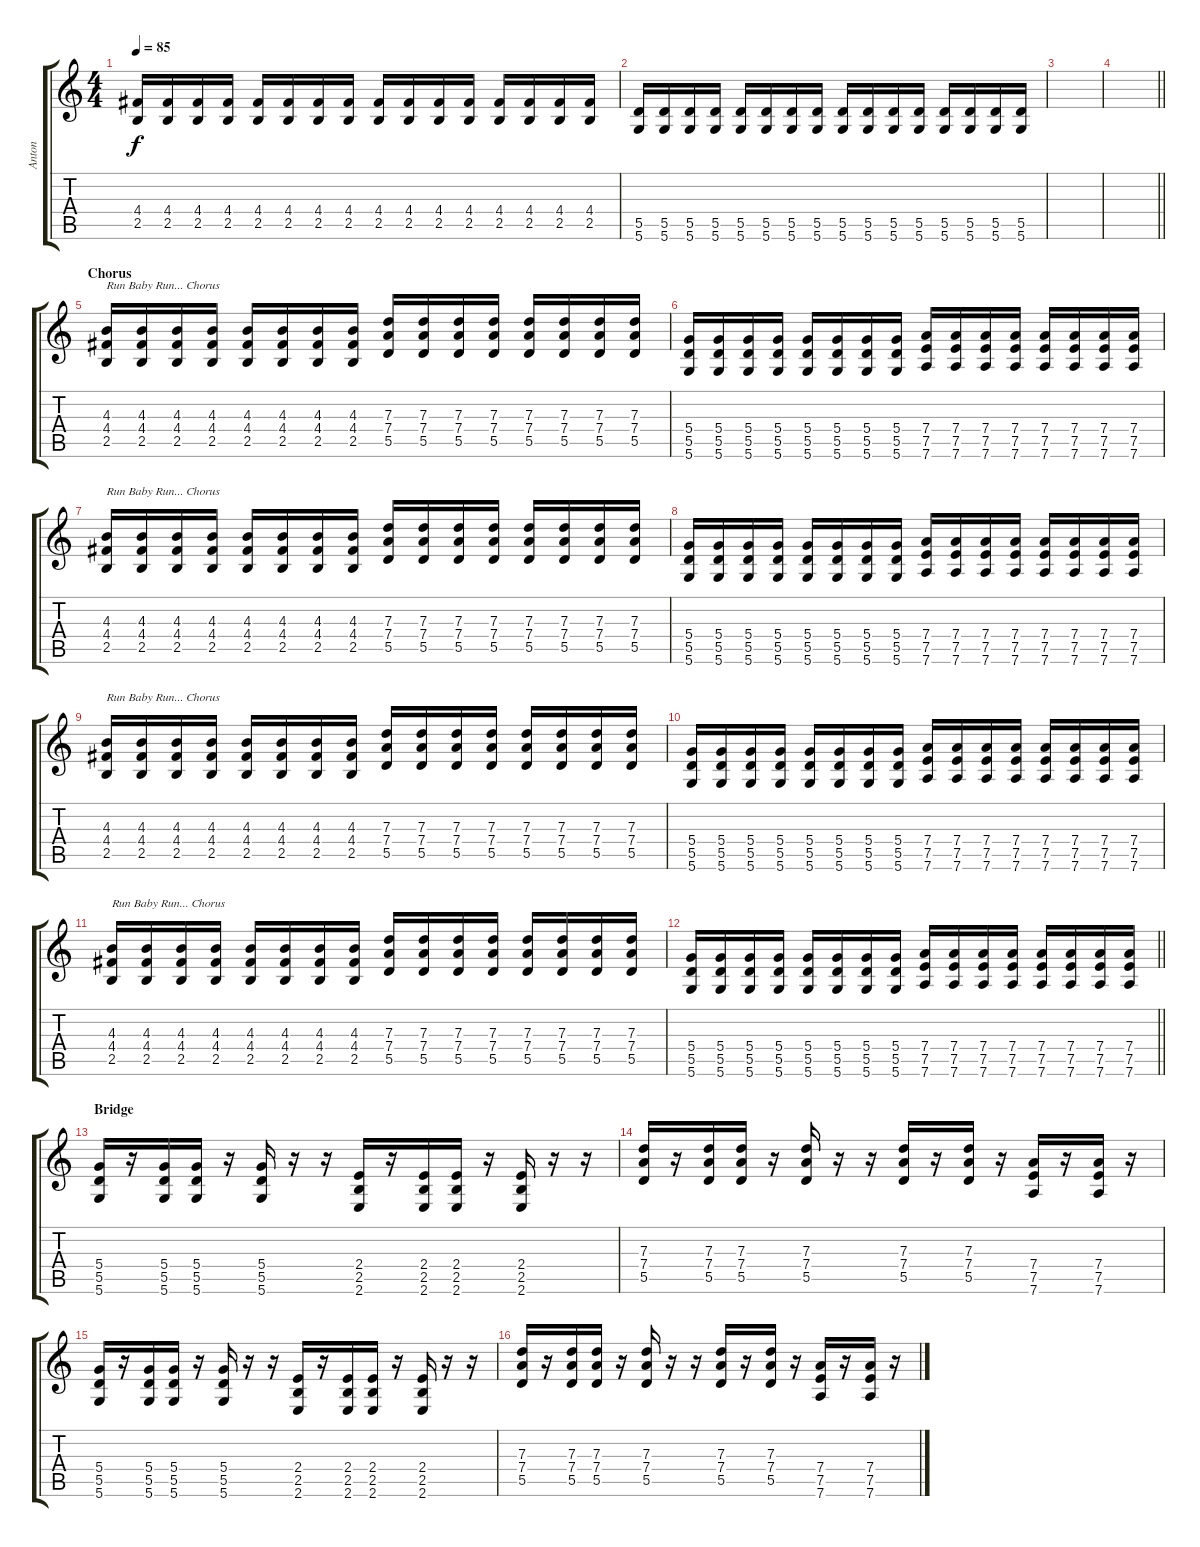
\track ("Anton" "Anton") {instrument distortionguitar}
\staff {score tabs}
\tuning (E4 B3 G3 D3 A2 D2) {hide}
\ts (4 4)
\tempo 85
\clef g2
\ks c
(4.4 2.5).16{dy f} (4.4 2.5).16 (4.4 2.5).16 (4.4 2.5).16 (4.4 2.5).16 (4.4 2.5).16 (4.4 2.5).16 (4.4 2.5).16 (4.4 2.5).16 (4.4 2.5).16 (4.4 2.5).16 (4.4 2.5).16 (4.4 2.5).16 (4.4 2.5).16 (4.4 2.5).16 (4.4 2.5).16 |
(5.5 5.6).16 (5.5 5.6).16 (5.5 5.6).16 (5.5 5.6).16 (5.5 5.6).16 (5.5 5.6).16 (5.5 5.6).16 (5.5 5.6).16 (5.5 5.6).16 (5.5 5.6).16 (5.5 5.6).16 (5.5 5.6).16 (5.5 5.6).16 (5.5 5.6).16 (5.5 5.6).16 (5.5 5.6).16 |
|
\barLineRight lightlight
|
\section ("" "Chorus")
(4.3 4.4 2.5).16{txt "Run Baby Run... Chorus"} (4.3 4.4 2.5).16 (4.3 4.4 2.5).16 (4.3 4.4 2.5).16 (4.3 4.4 2.5).16 (4.3 4.4 2.5).16 (4.3 4.4 2.5).16 (4.3 4.4 2.5).16 (7.3 7.4 5.5).16 (7.3 7.4 5.5).16 (7.3 7.4 5.5).16 (7.3 7.4 5.5).16 (7.3 7.4 5.5).16 (7.3 7.4 5.5).16 (7.3 7.4 5.5).16 (7.3 7.4 5.5).16 |
(5.4 5.5 5.6).16 (5.4 5.5 5.6).16 (5.4 5.5 5.6).16 (5.4 5.5 5.6).16 (5.4 5.5 5.6).16 (5.4 5.5 5.6).16 (5.4 5.5 5.6).16 (5.4 5.5 5.6).16 (7.4 7.5 7.6).16 (7.4 7.5 7.6).16 (7.4 7.5 7.6).16 (7.4 7.5 7.6).16 (7.4 7.5 7.6).16 (7.4 7.5 7.6).16 (7.4 7.5 7.6).16 (7.4 7.5 7.6).16 |
(4.3 4.4 2.5).16{txt "Run Baby Run... Chorus"} (4.3 4.4 2.5).16 (4.3 4.4 2.5).16 (4.3 4.4 2.5).16 (4.3 4.4 2.5).16 (4.3 4.4 2.5).16 (4.3 4.4 2.5).16 (4.3 4.4 2.5).16 (7.3 7.4 5.5).16 (7.3 7.4 5.5).16 (7.3 7.4 5.5).16 (7.3 7.4 5.5).16 (7.3 7.4 5.5).16 (7.3 7.4 5.5).16 (7.3 7.4 5.5).16 (7.3 7.4 5.5).16 |
(5.4 5.5 5.6).16 (5.4 5.5 5.6).16 (5.4 5.5 5.6).16 (5.4 5.5 5.6).16 (5.4 5.5 5.6).16 (5.4 5.5 5.6).16 (5.4 5.5 5.6).16 (5.4 5.5 5.6).16 (7.4 7.5 7.6).16 (7.4 7.5 7.6).16 (7.4 7.5 7.6).16 (7.4 7.5 7.6).16 (7.4 7.5 7.6).16 (7.4 7.5 7.6).16 (7.4 7.5 7.6).16 (7.4 7.5 7.6).16 |
(4.3 4.4 2.5).16{txt "Run Baby Run... Chorus"} (4.3 4.4 2.5).16 (4.3 4.4 2.5).16 (4.3 4.4 2.5).16 (4.3 4.4 2.5).16 (4.3 4.4 2.5).16 (4.3 4.4 2.5).16 (4.3 4.4 2.5).16 (7.3 7.4 5.5).16 (7.3 7.4 5.5).16 (7.3 7.4 5.5).16 (7.3 7.4 5.5).16 (7.3 7.4 5.5).16 (7.3 7.4 5.5).16 (7.3 7.4 5.5).16 (7.3 7.4 5.5).16 |
(5.4 5.5 5.6).16 (5.4 5.5 5.6).16 (5.4 5.5 5.6).16 (5.4 5.5 5.6).16 (5.4 5.5 5.6).16 (5.4 5.5 5.6).16 (5.4 5.5 5.6).16 (5.4 5.5 5.6).16 (7.4 7.5 7.6).16 (7.4 7.5 7.6).16 (7.4 7.5 7.6).16 (7.4 7.5 7.6).16 (7.4 7.5 7.6).16 (7.4 7.5 7.6).16 (7.4 7.5 7.6).16 (7.4 7.5 7.6).16 |
(4.3 4.4 2.5).16{txt "Run Baby Run... Chorus"} (4.3 4.4 2.5).16 (4.3 4.4 2.5).16 (4.3 4.4 2.5).16 (4.3 4.4 2.5).16 (4.3 4.4 2.5).16 (4.3 4.4 2.5).16 (4.3 4.4 2.5).16 (7.3 7.4 5.5).16 (7.3 7.4 5.5).16 (7.3 7.4 5.5).16 (7.3 7.4 5.5).16 (7.3 7.4 5.5).16 (7.3 7.4 5.5).16 (7.3 7.4 5.5).16 (7.3 7.4 5.5).16 |
\barLineRight lightlight
(5.4 5.5 5.6).16 (5.4 5.5 5.6).16 (5.4 5.5 5.6).16 (5.4 5.5 5.6).16 (5.4 5.5 5.6).16 (5.4 5.5 5.6).16 (5.4 5.5 5.6).16 (5.4 5.5 5.6).16 (7.4 7.5 7.6).16 (7.4 7.5 7.6).16 (7.4 7.5 7.6).16 (7.4 7.5 7.6).16 (7.4 7.5 7.6).16 (7.4 7.5 7.6).16 (7.4 7.5 7.6).16 (7.4 7.5 7.6).16 |
\section ("" "Bridge")
(5.4 5.5 5.6).16 r.16 (5.4 5.5 5.6).16 (5.4 5.5 5.6).16 r.16 (5.4 5.5 5.6).16 r.16 r.16 (2.4 2.5 2.6).16 r.16 (2.4 2.5 2.6).16 (2.4 2.5 2.6).16 r.16 (2.4 2.5 2.6).16 r.16 r.16 |
(7.3 7.4 5.5).16 r.16 (7.3 7.4 5.5).16 (7.3 7.4 5.5).16 r.16 (7.3 7.4 5.5).16 r.16 r.16 (7.3 7.4 5.5).16 r.16 (7.3 7.4 5.5).16 r.16 (7.4 7.5 7.6).16 r.16 (7.4 7.5 7.6).16 r.16 |
(5.4 5.5 5.6).16 r.16 (5.4 5.5 5.6).16 (5.4 5.5 5.6).16 r.16 (5.4 5.5 5.6).16 r.16 r.16 (2.4 2.5 2.6).16 r.16 (2.4 2.5 2.6).16 (2.4 2.5 2.6).16 r.16 (2.4 2.5 2.6).16 r.16 r.16 |
(7.3 7.4 5.5).16 r.16 (7.3 7.4 5.5).16 (7.3 7.4 5.5).16 r.16 (7.3 7.4 5.5).16 r.16 r.16 (7.3 7.4 5.5).16 r.16 (7.3 7.4 5.5).16 r.16 (7.4 7.5 7.6).16 r.16 (7.4 7.5 7.6).16 r.16
